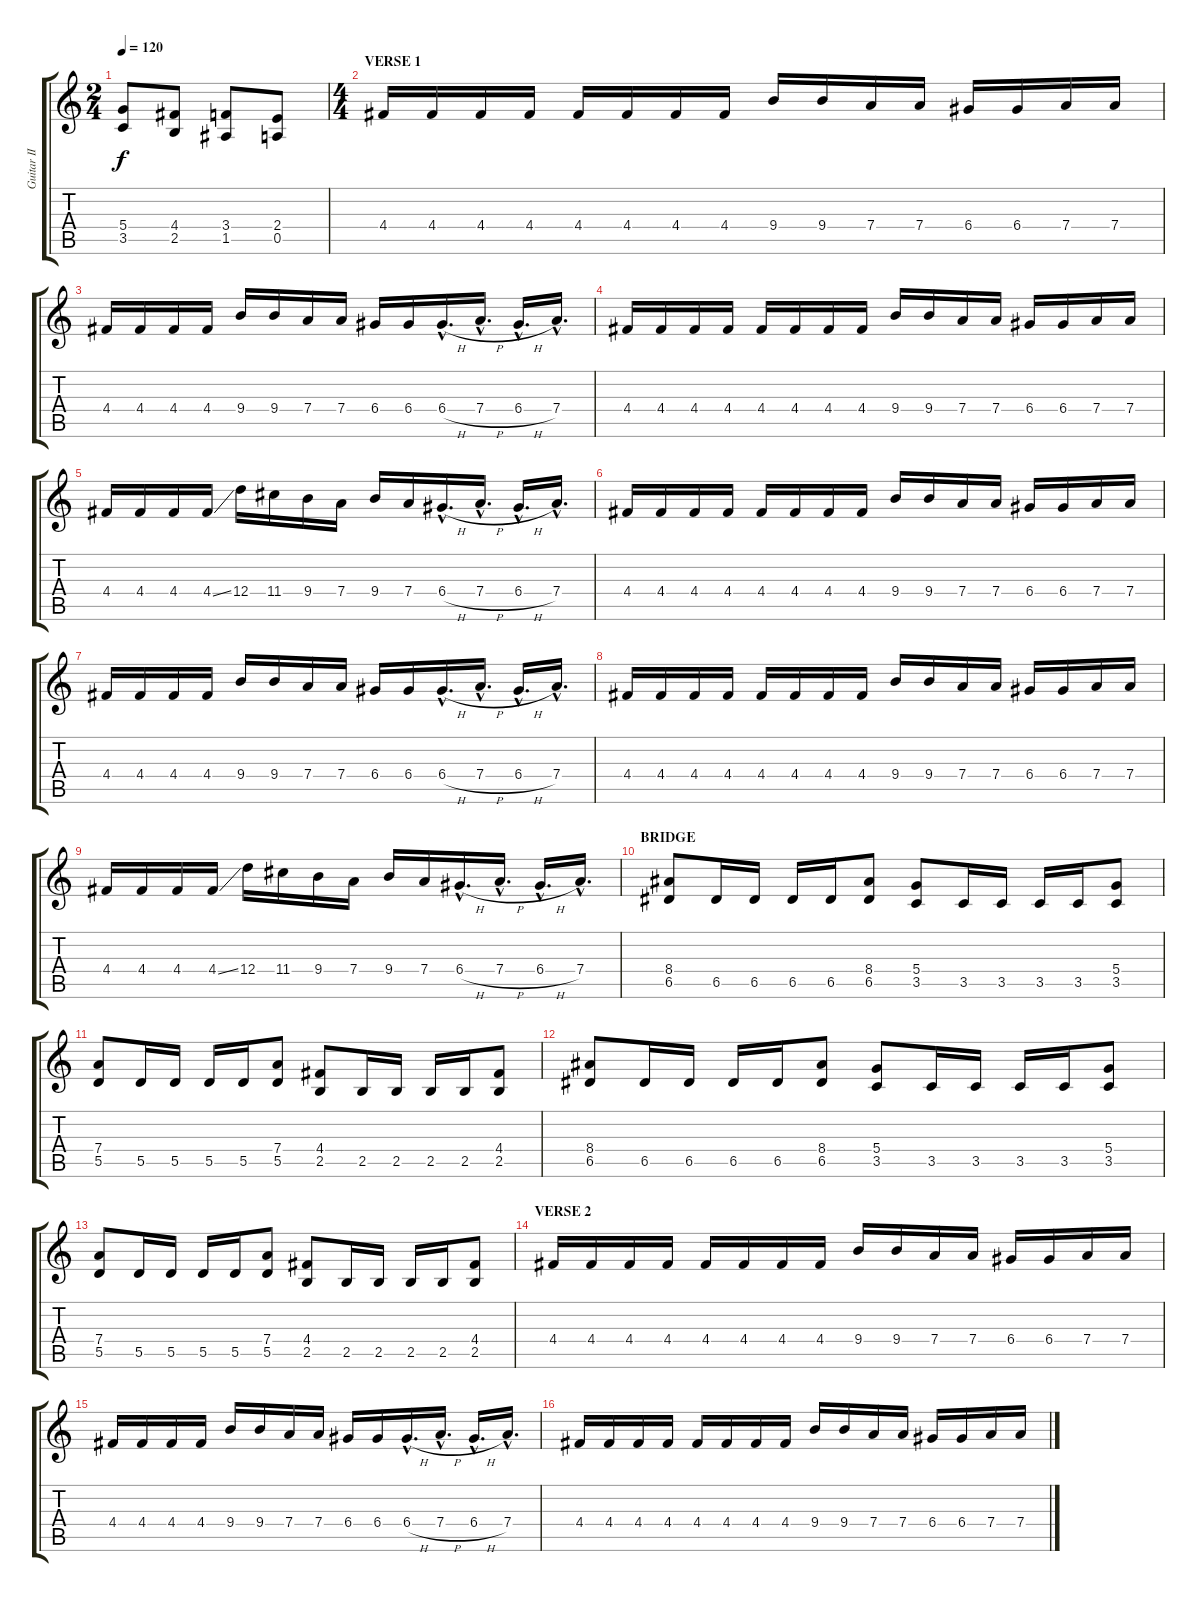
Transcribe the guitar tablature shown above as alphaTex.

\track ("Guitar II" "Guitar II") {instrument distortionguitar}
\staff {score tabs}
\tuning (E4 B3 G3 D3 A2 E2) {hide}
\ts (2 4)
\tempo 120
\clef g2
\ks c
(5.4 3.5).8{dy f} (4.4 2.5).8 (3.4 1.5).8 (2.4 0.5).8 |
\ts (4 4)
\section ("" "VERSE 1")
4.4.16 4.4.16 4.4.16 4.4.16 4.4.16 4.4.16 4.4.16 4.4.16 9.4.16 9.4.16 7.4.16 7.4.16 6.4.16 6.4.16 7.4.16 7.4.16 |
4.4.16 4.4.16 4.4.16 4.4.16 9.4.16 9.4.16 7.4.16 7.4.16 6.4.16 6.4.16 6.4{h hac}.16{d} 7.4{h hac}.16{d} 6.4{h hac}.16{d} 7.4{hac}.16{d} |
4.4.16 4.4.16 4.4.16 4.4.16 4.4.16 4.4.16 4.4.16 4.4.16 9.4.16 9.4.16 7.4.16 7.4.16 6.4.16 6.4.16 7.4.16 7.4.16 |
4.4.16 4.4.16 4.4.16 4.4{ss}.16 12.4.16 11.4.16 9.4.16 7.4.16 9.4.16 7.4.16 6.4{h hac}.16{d} 7.4{h hac}.16{d} 6.4{h hac}.16{d} 7.4{hac}.16{d} |
4.4.16 4.4.16 4.4.16 4.4.16 4.4.16 4.4.16 4.4.16 4.4.16 9.4.16 9.4.16 7.4.16 7.4.16 6.4.16 6.4.16 7.4.16 7.4.16 |
4.4.16 4.4.16 4.4.16 4.4.16 9.4.16 9.4.16 7.4.16 7.4.16 6.4.16 6.4.16 6.4{h hac}.16{d} 7.4{h hac}.16{d} 6.4{h hac}.16{d} 7.4{hac}.16{d} |
4.4.16 4.4.16 4.4.16 4.4.16 4.4.16 4.4.16 4.4.16 4.4.16 9.4.16 9.4.16 7.4.16 7.4.16 6.4.16 6.4.16 7.4.16 7.4.16 |
4.4.16 4.4.16 4.4.16 4.4{ss}.16 12.4.16 11.4.16 9.4.16 7.4.16 9.4.16 7.4.16 6.4{h hac}.16{d} 7.4{h hac}.16{d} 6.4{h hac}.16{d} 7.4{hac}.16{d} |
\section ("" "BRIDGE")
(8.4 6.5).8 6.5.16 6.5.16 6.5.16 6.5.16 (8.4 6.5).8 (5.4 3.5).8 3.5.16 3.5.16 3.5.16 3.5.16 (5.4 3.5).8 |
(7.4 5.5).8 5.5.16 5.5.16 5.5.16 5.5.16 (7.4 5.5).8 (4.4 2.5).8 2.5.16 2.5.16 2.5.16 2.5.16 (4.4 2.5).8 |
(8.4 6.5).8 6.5.16 6.5.16 6.5.16 6.5.16 (8.4 6.5).8 (5.4 3.5).8 3.5.16 3.5.16 3.5.16 3.5.16 (5.4 3.5).8 |
(7.4 5.5).8 5.5.16 5.5.16 5.5.16 5.5.16 (7.4 5.5).8 (4.4 2.5).8 2.5.16 2.5.16 2.5.16 2.5.16 (4.4 2.5).8 |
\section ("" "VERSE 2")
4.4.16 4.4.16 4.4.16 4.4.16 4.4.16 4.4.16 4.4.16 4.4.16 9.4.16 9.4.16 7.4.16 7.4.16 6.4.16 6.4.16 7.4.16 7.4.16 |
4.4.16 4.4.16 4.4.16 4.4.16 9.4.16 9.4.16 7.4.16 7.4.16 6.4.16 6.4.16 6.4{h hac}.16{d} 7.4{h hac}.16{d} 6.4{h hac}.16{d} 7.4{hac}.16{d} |
4.4.16 4.4.16 4.4.16 4.4.16 4.4.16 4.4.16 4.4.16 4.4.16 9.4.16 9.4.16 7.4.16 7.4.16 6.4.16 6.4.16 7.4.16 7.4.16
